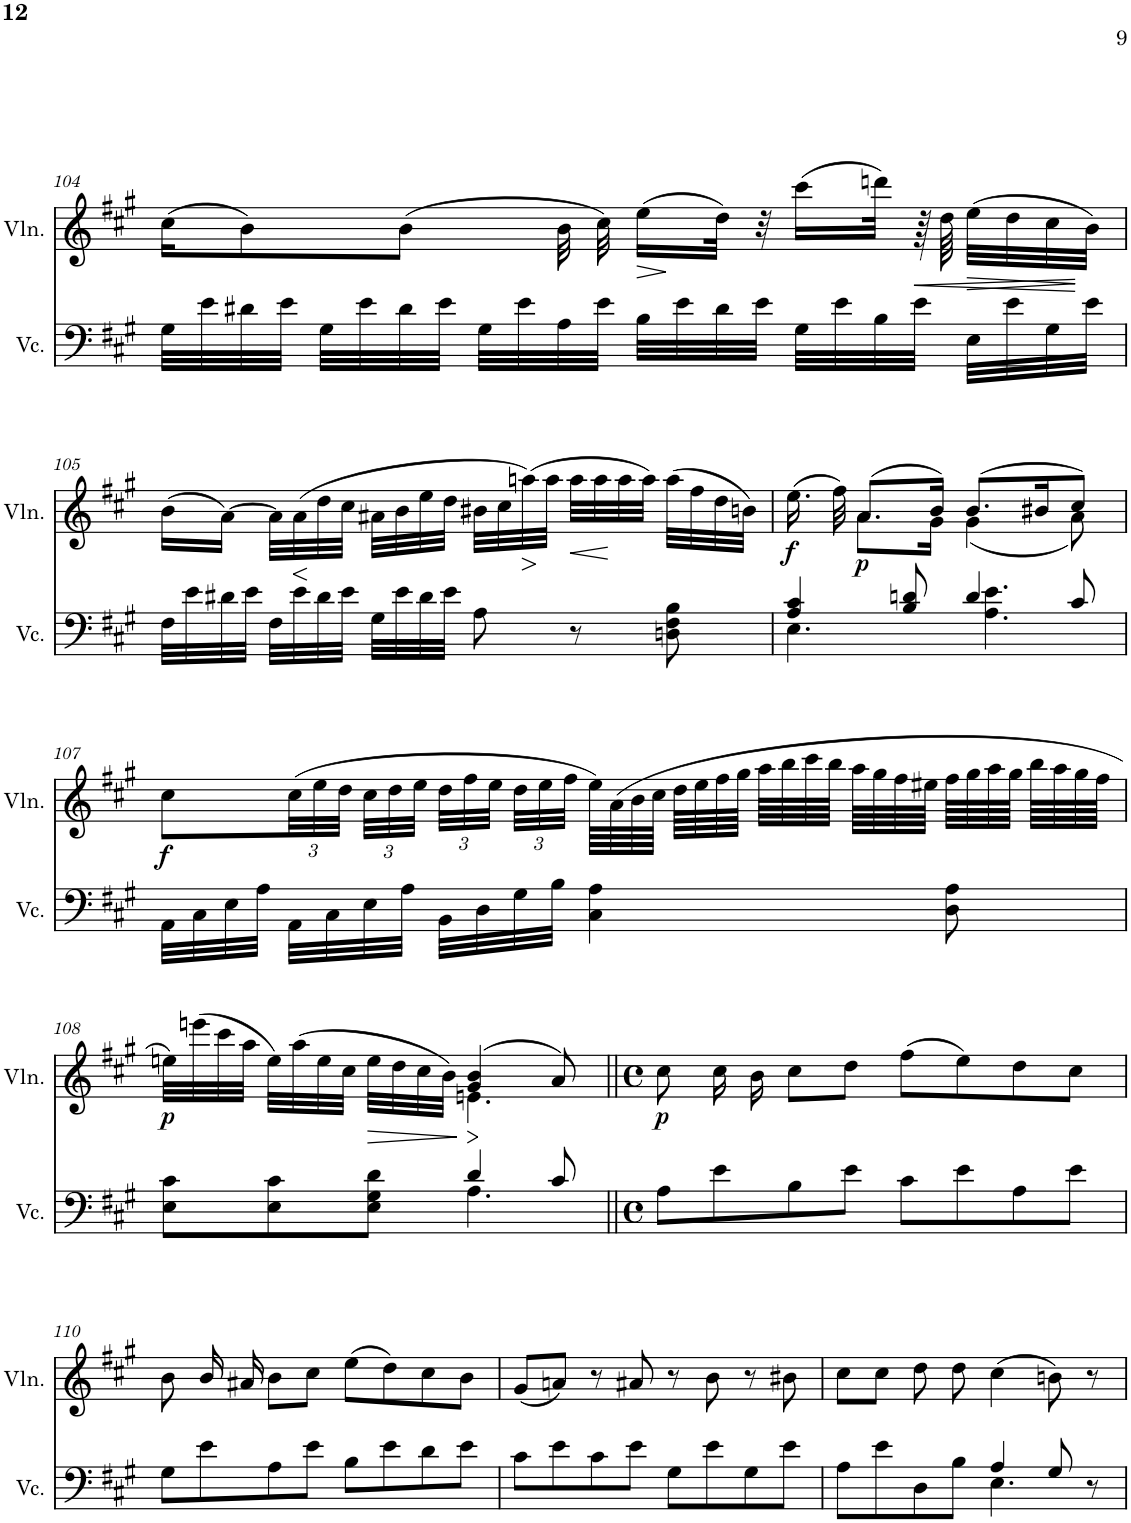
**kern	**kern	**dynam
*part2	*part1	*part1
*staff2	*staff1	*staff1
*I"大提琴	*I"小提琴	*
!!LO:PB:g=z
*clefF4	*clefG2	*
*k[f#c#g#]	*k[f#c#g#]	*
*A:	*A:	*
*M6/8	*M6/8	*
=104	=104	=104
32G#\LLL	(16cc#\KL	.
32e\	.	.
32d#X\	8b\)	.
32e\JJJ	.	.
32G#\LLL	.	.
32e\	.	.
32d#\	(8b\J	.
32e\JJJ	.	.
32G#\LLL	.	.
32e\	.	.
32A\	32b\	.
32e\JJJ	32cc#\)	.
!	!	!LO:HP:b
32B\LLL	(16ee\LL	>
32e\	.	.
32d#\	32dd\JJk)	.
32e\JJJ	32r	.
32G#\LLL	(16ccc#\LL	.
32e\	.	.
32B\	32dddn\JJk)	.
!	!	!LO:HP:b
32e\JJJ	64r	<
.	64dd\	.
!	!	!LO:HP:b
32E\LLL	(32ee\LLL	>
32e\	32dd\	.
32G#\	32cc#\	.
32e\JJJ	32b\JJJ)	] ]
!!LO:LB:g=z
=105	=105	=105
32F#\LLL	(16b\LL	.
32e\	.	.
32d#X\	[16a\JJ)	.
32e\JJJ	.	.
32F#\LLL	32a\LLL]	.
!	!	!LO:HP:b
32e\	(32a\	<
32d#\	32dd\	[
32e\JJJ	32cc#\JJJ	.
32G#\LLL	32a#X\LLL	.
32e\	32b\	.
32d#\	32ee\	.
32e\JJJ	32dd\JJJ	.
8A\	32b#X\LLL	.
.	32cc#\	.
!	!	!LO:HP:b
.	(32aan\)	>
.	32aa\JJJ	[
!	!	!LO:HP:b
8r	32aa\LLL	<
.	32aa\	.
.	32aa\	]
.	32aa\JJJ)	.
8Dn\ 8F#\ 8B\	(32aa\LLL	.
.	32ff#\	.
.	32dd\	.
.	32bn\JJJ)	.
=106	=106	=106
*^	*^	*
!	!	!	!	!LO:DY:b
4A/ 4c#/	4.E\	(16.ee\	8ryy	f
.	.	32ff#\)	.	.
!	!	!	!	!LO:DY:b
.	.	(8.a/L	8.a\L	p
8B/ 8dn/	.	.	.	.
.	.	16b/Jk)	16g#\Jk	.
4d/	4.A\ 4.e\	(8.b/L	(4g#\	.
.	.	16b#X/K	.	.
8c#/	.	8cc#/J)	8a\)	.
*v	*v	*	*	*
!!LO:LB:g=z
=107	=107	=107	=107
!	!	!	!LO:DY:b
*	*v	*v	*
32AA\LLL	8cc#\L	f
32C#\	.	.
32E\	.	.
32A\JJJ	.	.
*	*Xbrackettup	*
32AA\LLL	(48cc#\LL	.
.	48ee\	.
32C#\	.	.
.	48dd\JJJ	.
32E\	48cc#\LLL	.
.	48dd\	.
32A\JJJ	.	.
.	48ee\JJJ	.
32BB\LLL	48dd\LLL	.
.	48ff#\	.
32D\	.	.
.	48ee\JJJ	.
32G#\	48dd\LLL	.
.	48ee\	.
32B\JJJ	.	.
.	48ff#\JJJ	.
4C#\ 4A\	64ee\LLLL)	.
.	(64a\	.
.	64b\	.
.	64cc#\JJJJ	.
.	64dd\LLLL	.
.	64ee\	.
.	64ff#\	.
.	64gg#\JJJJ	.
.	64aa\LLLL	.
.	64bb\	.
.	64ccc#\	.
.	64bb\JJJJ	.
.	64aa\LLLL	.
.	64gg#\	.
.	64ff#\	.
.	64ee#X\JJJJ	.
8D\ 8A\	64ff#\LLLL	.
.	64gg#\	.
.	64aa\	.
.	64gg#\JJJJ	.
.	64bb\LLLL	.
.	64aa\	.
.	64gg#\	.
.	64ff#\JJJJ	.
!!LO:LB:g=z
=108	=108	=108
*^	*^	*
!	!	!	!	!LO:DY:b
8E\ 8c#\L	4.ryy	32een\LLL)	4.ryy	p
.	.	(32eeen\	.	.
.	.	32ccc#\	.	.
.	.	32aa\JJJ	.	.
8E\ 8c#\	.	32ee\LLL)	.	.
.	.	(32aa\	.	.
.	.	32ee\	.	.
.	.	32cc#\JJJ	.	.
!	!	!	!	!LO:HP:b
8E\ 8G#\ 8d\J	.	32ee\LLL	.	>
.	.	32dd\	.	.
.	.	32cc#\	.	.
.	.	32b\JJJ)	.	.
4d/	4.A\	(4g#/ 4b/	4.en\	[
8c#/	.	8a/)	.	]
*v	*v	*	*	*
*	*v	*v	*
=109||	=109||	=109||
*M4/4	*M4/4	*
*met(c)	*met(c)	*
!	!	!LO:DY:b
8A\L	8cc#\	p
8e\	16cc#\	.
.	16b\	.
8B\	8cc#\L	.
8e\J	8dd\J	.
8c#\L	(8ff#\L	.
8e\	8ee\)	.
8A\	8dd\	.
8e\J	8cc#\J	.
!!LO:LB:g=z
=110	=110	=110
8G#\L	8b\	.
8e\	16b/	.
.	16a#X/	.
8A\	8b\L	.
8e\J	8cc#\J	.
8B\L	(8ee\L	.
8e\	8dd\)	.
8d\	8cc#\	.
8e\J	8b\J	.
=111	=111	=111
8c#\L	(8g#/L	.
8e\	8an/J)	.
8c#\	8r	.
8e\J	8a#X/	.
8G#\L	8r	.
8e\	8b\	.
8G#\	8r	.
8e\J	8b#X\	.
=112	=112	=112
*^	*	*
8A\L	2ryy	8cc#\L	.
8e\	.	8cc#\J	.
8D\	.	8dd\	.
8B\J	.	8dd\	.
4A/	4.E\	(4cc#\	.
8G#/	.	8bn\)	.
8r	8ryy	8r	.
*v	*v	*	*
=	=	=
*-	*-	*-
